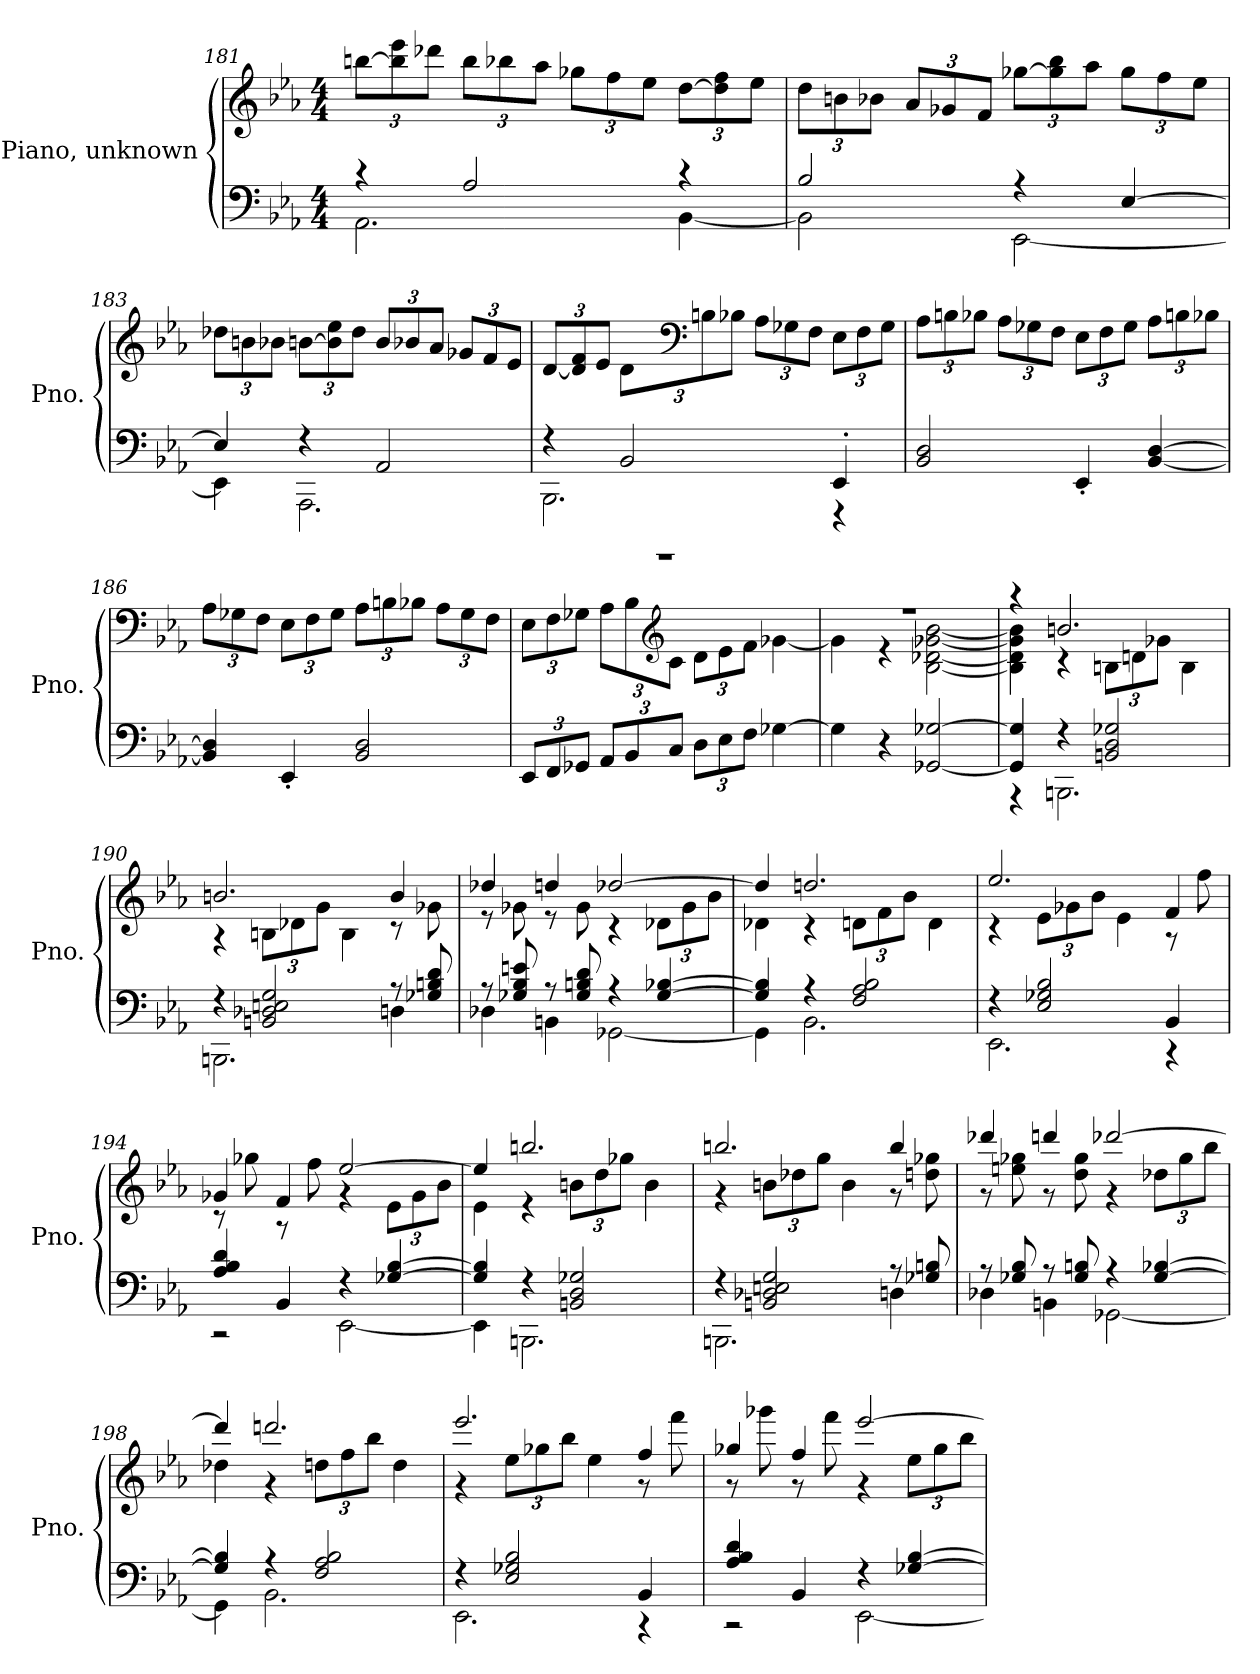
**kern	**kern
*part1	*part1
*staff2	*staff1
*I"Piano, unknown	*
*I'Pno.	*
*clefF4	*clefG2
*k[b-e-a-]	*k[b-e-a-]
*M4/4	*M4/4
=181	=181
*^	*
*	*	*Xbrackettup
4r	2.AA-\	[12bbn\L
.	.	12bb\] 12eee-\
.	.	12ddd-X\J
2A-/	.	12bb\L
.	.	12bb-X\
.	.	12aa-\J
.	.	12gg-X\L
.	.	12ff\
.	.	12ee-\J
4r	[4BB-\	[12dd\L
.	.	12dd\] 12ff\
.	.	12ee-\J
!!LO:LB:g=z
=182	=182	=182
2B-/	2BB-\]	12dd\L
.	.	12bn\
.	.	12b-X\J
.	.	12a-/L
.	.	12g-X/
.	.	12f/J
4r	[2EE-\	[12gg-X\L
.	.	12gg-\] 12bb-\
.	.	12aa-\J
[4E-/	.	12gg-\L
.	.	12ff\
.	.	12ee-\J
=183	=183	=183
4E-/]	4EE-\]	12dd-X\L
.	.	12bn\
.	.	12b-X\J
4r	2.AAA-\	[12bn\L
.	.	12b\] 12ee-\
.	.	12dd-\J
2AA-/	.	12b/L
.	.	12b-X/
.	.	12a-/J
.	.	12g-X/L
.	.	12f/
.	.	12e-/J
!!LO:PB:g=z
=184	=184	=184
4r	2.BBB-\	[12d/L
.	.	12d/] 12f/
.	.	12e-/J
2BB-/	.	12d\L
*	*	*clefF4
.	.	12Bn\
.	.	12B-X\J
.	.	12A-\L
.	.	12G-X\
.	.	12F\J
4EE-'/	4r	12E-\L
.	.	12F\
.	.	12G-\J
*v	*v	*
=185	=185
2BB-/ 2D/	12A-\L
.	12Bn\
.	12B-X\J
.	12A-\L
.	12G-X\
.	12F\J
4EE-'/	12E-\L
.	12F\
.	12G-\J
[4BB-/ [4D/	12A-\L
.	12Bn\
.	12B-X\J
!!LO:LB:g=z
=186	=186
4BB-/] 4D/]	12A-\L
.	12G-X\
.	12F\J
4EE-'/	12E-\L
.	12F\
.	12G-\J
2BB-/ 2D/	12A-\L
.	12Bn\
.	12B-X\J
.	12A-\L
.	12G-\
.	12F\J
=187	=187
*Xbrackettup	*
*	*^
12EE-/L	1r	12E-\L
12FF/	.	12F\
12GG-X/J	.	12G-X\J
12AA-/L	.	12A-\L
12BB-/	.	12B-\
*	*clefG2	*
12C/J	.	12c\J
12D\L	.	12d\L
12E-\	.	12e-\
12F\J	.	12f\J
[4G-X\	.	[4g-X\
=188	=188	=188
4G-\]	1r	4g-\]
4r	.	4r
[2GG-X/ [2G-X/	.	[2B-\ [2d-X\ [2g-X\ [2b-\
=189	=189	=189
*^	*	*
4GG-/] 4G-/]	4r	4r	4B-\] 4d-\] 4g-\] 4b-\]
4r	2.BBBn\	2.bn/	4r
2BBn/ 2D/ 2G-X/	.	.	12Bn\L
.	.	.	12dn\
.	.	.	12g-X\J
.	.	.	4B\
!!LO:LB:g=z	!!
=190	=190	=190	=190
4r	2.BBBn\	2.bn/	4r
2BBn/ 2D-X/ 2En/ 2G/	.	.	12Bn\L
.	.	.	12d-X\
.	.	.	12g\J
.	.	.	4B\
8r	4Dn\	4b/	8r
8G-X/ 8Bn/ 8d/	.	.	8g-X\
=191	=191	=191	=191
8r	4D-X\	4dd-X/	8r
8G-X/ 8B-/ 8en/	.	.	8g-X\
8r	4BBn\	4ddn/	8r
8G-/ 8Bn/ 8d/	.	.	8g-\
4r	[2GG-X\	[2dd-X/	4r
[4G-/ [4B-X/	.	.	12d-X\L
.	.	.	12g-\
.	.	.	12b-\J
=192	=192	=192	=192
4G-/] 4B-/]	4GG-\]	4dd-/]	4d-X\
4r	2.BB-\	2.ddn/	4r
2F/ 2A-/ 2B-/	.	.	12dn\L
.	.	.	12f\
.	.	.	12b-\J
.	.	.	4d\
!!LO:LB:g=z	!!
=193	=193	=193	=193
4r	2.EE-\	2.ee-/	4r
2E-/ 2G-X/ 2B-/	.	.	12e-\L
.	.	.	12g-X\
.	.	.	12b-\J
.	.	.	4e-\
4BB-/	4r	4f/	8r
.	.	.	8ff\
=194	=194	=194	=194
4A-/ 4B-/ 4d/	2r	4g-X/	8r
.	.	.	8gg-X\
4BB-/	.	4f/	8r
.	.	.	8ff\
4r	[2EE-\	[2ee-/	4r
[4G-X/ [4B-/	.	.	12e-\L
.	.	.	12g-\
.	.	.	12b-\J
=195	=195	=195	=195
4G-/] 4B-/]	4EE-\]	4ee-/]	4e-\
4r	2.BBBn\	2.bbn/	4r
2BBn/ 2D/ 2G-X/	.	.	12bn\L
.	.	.	12dd\
.	.	.	12gg-X\J
.	.	.	4b\
=196	=196	=196	=196
4r	2.BBBn\	2.bbn/	4r
2BBn/ 2D-X/ 2En/ 2G/	.	.	12bn\L
.	.	.	12dd-X\
.	.	.	12gg\J
.	.	.	4b\
8r	4Dn\	4bb/	8r
8G-X/ 8Bn/	.	.	8ddn\ 8gg-X\
!!LO:LB:g=z	!!
=197	=197	=197	=197
8r	4D-X\	4ddd-X/	8r
8G-X/ 8B-/	.	.	8een\ 8gg-X\
8r	4BBn\	4dddn/	8r
8G-/ 8Bn/	.	.	8dd\ 8gg-\
4r	[2GG-X\	[2ddd-X/	4r
[4G-/ [4B-X/	.	.	12dd-X\L
.	.	.	12gg-\
.	.	.	12bb-\J
=198	=198	=198	=198
4G-/] 4B-/]	4GG-\]	4ddd-/]	4dd-X\
4r	2.BB-\	2.dddn/	4r
2F/ 2A-/ 2B-/	.	.	12ddn\L
.	.	.	12ff\
.	.	.	12bb-\J
.	.	.	4dd\
=199	=199	=199	=199
4r	2.EE-\	2.eee-/	4r
2E-/ 2G-X/ 2B-/	.	.	12ee-\L
.	.	.	12gg-X\
.	.	.	12bb-\J
.	.	.	4ee-\
4BB-/	4r	4ff/	8r
.	.	.	8fff\
=200	=200	=200	=200
4A-/ 4B-/ 4d/	2r	4gg-X/	8r
.	.	.	8ggg-X\
4BB-/	.	4ff/	8r
.	.	.	8fff\
4r	[2EE-\	[2eee-/	4r
[4G-X/ [4B-/	.	.	12ee-\L
.	.	.	12gg-\
.	.	.	12bb-\J
*v	*v	*	*
*	*v	*v
=	=
*-	*-
